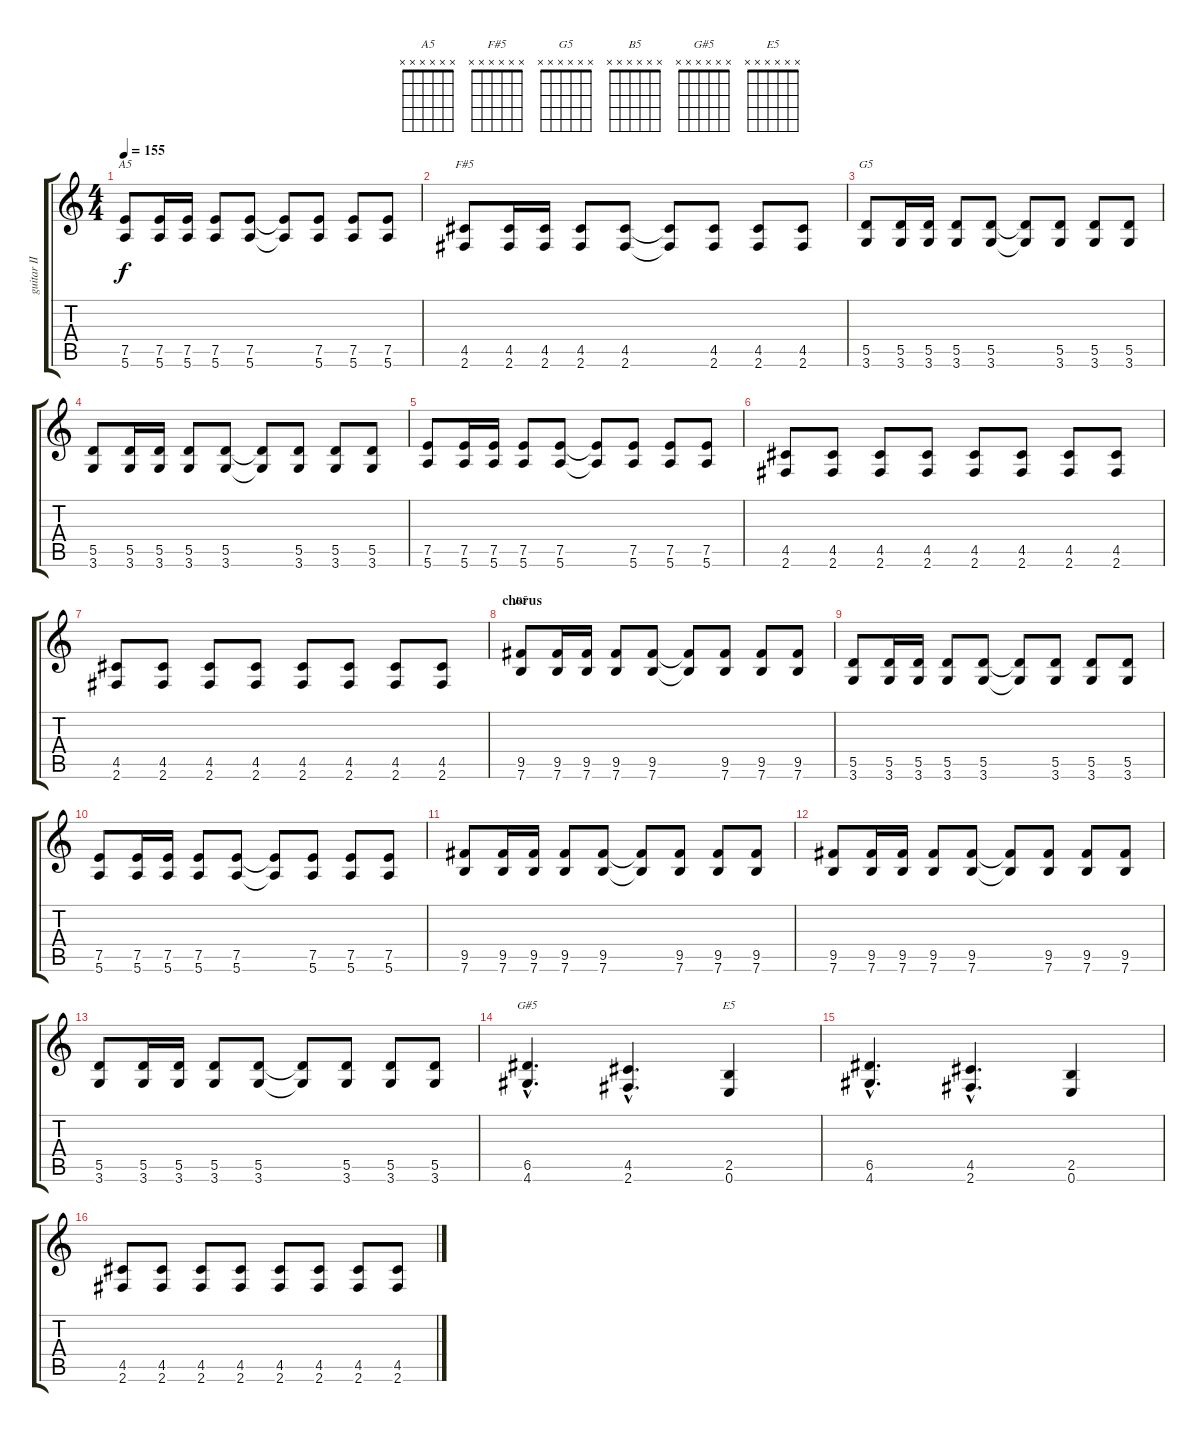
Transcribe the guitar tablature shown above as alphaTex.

\track ("guitar II" "guitar II") {instrument distortionguitar}
\staff {score tabs}
\tuning (E4 B3 G3 D3 A2 E2) {hide}
\chord ("A5" x x x x x x) {firstfret 0}
\chord ("F#5" x x x x x x) {firstfret 0}
\chord ("G5" x x x x x x) {firstfret 0}
\chord ("B5" x x x x x x) {firstfret 0}
\chord ("G#5" x x x x x x) {firstfret 0}
\chord ("E5" x x x x x x) {firstfret 0}
\ts (4 4)
\tempo 155
\clef g2
\ks c
(7.5 5.6).8{ch "A5" dy f} (7.5 5.6).16 (7.5 5.6).16 (7.5 5.6).8 (7.5 5.6).8 (7.5{t} 5.6{t}).8 (7.5 5.6).8 (7.5 5.6).8 (7.5 5.6).8 |
(4.5 2.6).8{ch "F#5"} (4.5 2.6).16 (4.5 2.6).16 (4.5 2.6).8 (4.5 2.6).8 (4.5{t} 2.6{t}).8 (4.5 2.6).8 (4.5 2.6).8 (4.5 2.6).8 |
(5.5 3.6).8{ch "G5"} (5.5 3.6).16 (5.5 3.6).16 (5.5 3.6).8 (5.5 3.6).8 (5.5{t} 3.6{t}).8 (5.5 3.6).8 (5.5 3.6).8 (5.5 3.6).8 |
(5.5 3.6).8 (5.5 3.6).16 (5.5 3.6).16 (5.5 3.6).8 (5.5 3.6).8 (5.5{t} 3.6{t}).8 (5.5 3.6).8 (5.5 3.6).8 (5.5 3.6).8 |
(7.5 5.6).8 (7.5 5.6).16 (7.5 5.6).16 (7.5 5.6).8 (7.5 5.6).8 (7.5{t} 5.6{t}).8 (7.5 5.6).8 (7.5 5.6).8 (7.5 5.6).8 |
(4.5 2.6).8 (4.5 2.6).8 (4.5 2.6).8 (4.5 2.6).8 (4.5 2.6).8 (4.5 2.6).8 (4.5 2.6).8 (4.5 2.6).8 |
(4.5 2.6).8 (4.5 2.6).8 (4.5 2.6).8 (4.5 2.6).8 (4.5 2.6).8 (4.5 2.6).8 (4.5 2.6).8 (4.5 2.6).8 |
\section ("" "chorus")
(9.5 7.6).8{ch "B5"} (9.5 7.6).16 (9.5 7.6).16 (9.5 7.6).8 (9.5 7.6).8 (9.5{t} 7.6{t}).8 (9.5 7.6).8 (9.5 7.6).8 (9.5 7.6).8 |
(5.5 3.6).8 (5.5 3.6).16 (5.5 3.6).16 (5.5 3.6).8 (5.5 3.6).8 (5.5{t} 3.6{t}).8 (5.5 3.6).8 (5.5 3.6).8 (5.5 3.6).8 |
(7.5 5.6).8 (7.5 5.6).16 (7.5 5.6).16 (7.5 5.6).8 (7.5 5.6).8 (7.5{t} 5.6{t}).8 (7.5 5.6).8 (7.5 5.6).8 (7.5 5.6).8 |
(9.5 7.6).8 (9.5 7.6).16 (9.5 7.6).16 (9.5 7.6).8 (9.5 7.6).8 (9.5{t} 7.6{t}).8 (9.5 7.6).8 (9.5 7.6).8 (9.5 7.6).8 |
(9.5 7.6).8 (9.5 7.6).16 (9.5 7.6).16 (9.5 7.6).8 (9.5 7.6).8 (9.5{t} 7.6{t}).8 (9.5 7.6).8 (9.5 7.6).8 (9.5 7.6).8 |
(5.5 3.6).8 (5.5 3.6).16 (5.5 3.6).16 (5.5 3.6).8 (5.5 3.6).8 (5.5{t} 3.6{t}).8 (5.5 3.6).8 (5.5 3.6).8 (5.5 3.6).8 |
(6.5{hac} 4.6{hac}).4{d ch "G#5"} (4.5{hac} 2.6{hac}).4{d} (2.5 0.6).4{ch "E5"} |
(6.5{hac} 4.6{hac}).4{d} (4.5{hac} 2.6{hac}).4{d} (2.5 0.6).4 |
(4.5 2.6).8 (4.5 2.6).8 (4.5 2.6).8 (4.5 2.6).8 (4.5 2.6).8 (4.5 2.6).8 (4.5 2.6).8 (4.5 2.6).8
